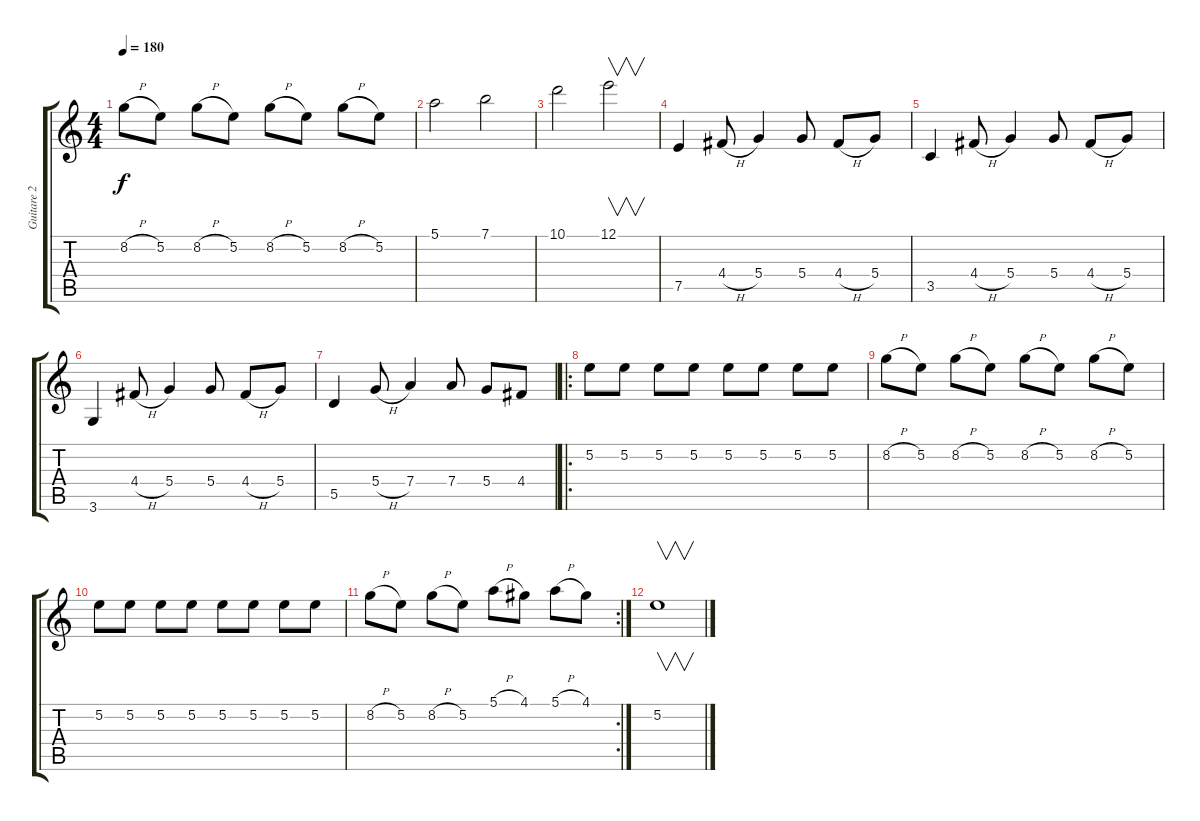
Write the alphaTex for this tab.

\track ("Guitare 2" "Guitare 2") {instrument distortionguitar}
\staff {score tabs}
\tuning (E4 B3 G3 D3 A2 E2) {hide}
\ts (4 4)
\tempo 180
\clef g2
\ks c
8.2{h}.8{dy f} 5.2.8 8.2{h}.8 5.2.8 8.2{h}.8 5.2.8 8.2{h}.8 5.2.8 |
5.1.2 7.1.2 |
10.1.2 12.1.2{v} |
7.5.4 4.4{h}.8 5.4.4 5.4.8 4.4{h}.8 5.4.8 |
3.5.4 4.4{h}.8 5.4.4 5.4.8 4.4{h}.8 5.4.8 |
3.6.4 4.4{h}.8 5.4.4 5.4.8 4.4{h}.8 5.4.8 |
5.5.4 5.4{h}.8 7.4.4 7.4.8 5.4.8 4.4.8 |
\ro
5.2.8 5.2.8 5.2.8 5.2.8 5.2.8 5.2.8 5.2.8 5.2.8 |
8.2{h}.8 5.2.8 8.2{h}.8 5.2.8 8.2{h}.8 5.2.8 8.2{h}.8 5.2.8 |
5.2.8 5.2.8 5.2.8 5.2.8 5.2.8 5.2.8 5.2.8 5.2.8 |
\rc 2
8.2{h}.8 5.2.8 8.2{h}.8 5.2.8 5.1{h}.8 4.1.8 5.1{h}.8 4.1.8 |
5.2.1{v}
